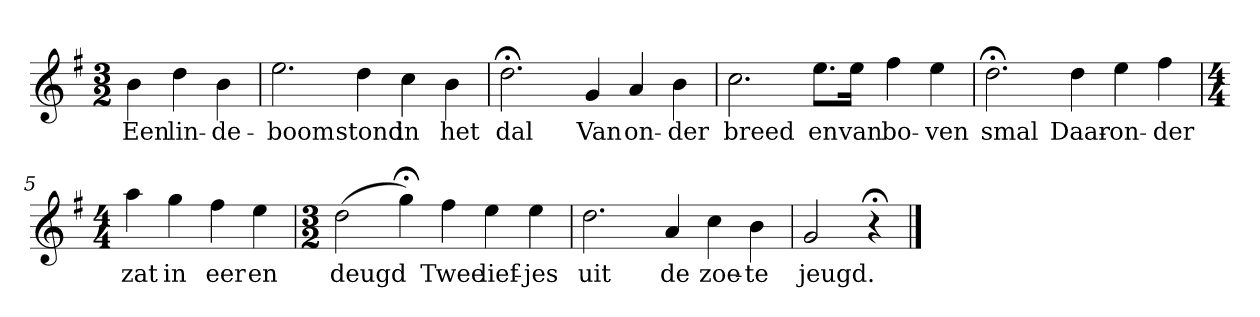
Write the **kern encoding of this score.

**kern	**text
*part1	*part1
*staff1	*staff1
*k[f#]	*
*G:	*
*M3/2	*
*MM120	*
=	=
4b	Een
4dd	lin-
4b	-de-
=1	=1
2.ee	-boom
4dd	stond
4cc	in
4b	het
=2	=2
2.dd;<	dal
4g	Van
4a	on-
4b	-der
=3	=3
2.cc	breed
8.eeL	en
16eeJk	van
4ff#	bo-
4ee	-ven
=4	=4
2.dd;<	smal
4dd	Daar-
4ee	-on-
4ff#	-der
=5	=5
*M4/4	*
4aa	zat
4gg	in
4ff#	eer
4ee	en
=6	=6
*M3/2	*
(2dd	deugd
4gg;<)	.
4ff#	Twee
4ee	lief-
4ee	-jes
=7	=7
2.dd	uit
4a	de
4cc	zoe-
4b	-te
=8	=8
2g	jeugd.
4r;<	.
==	==
*-	*-
